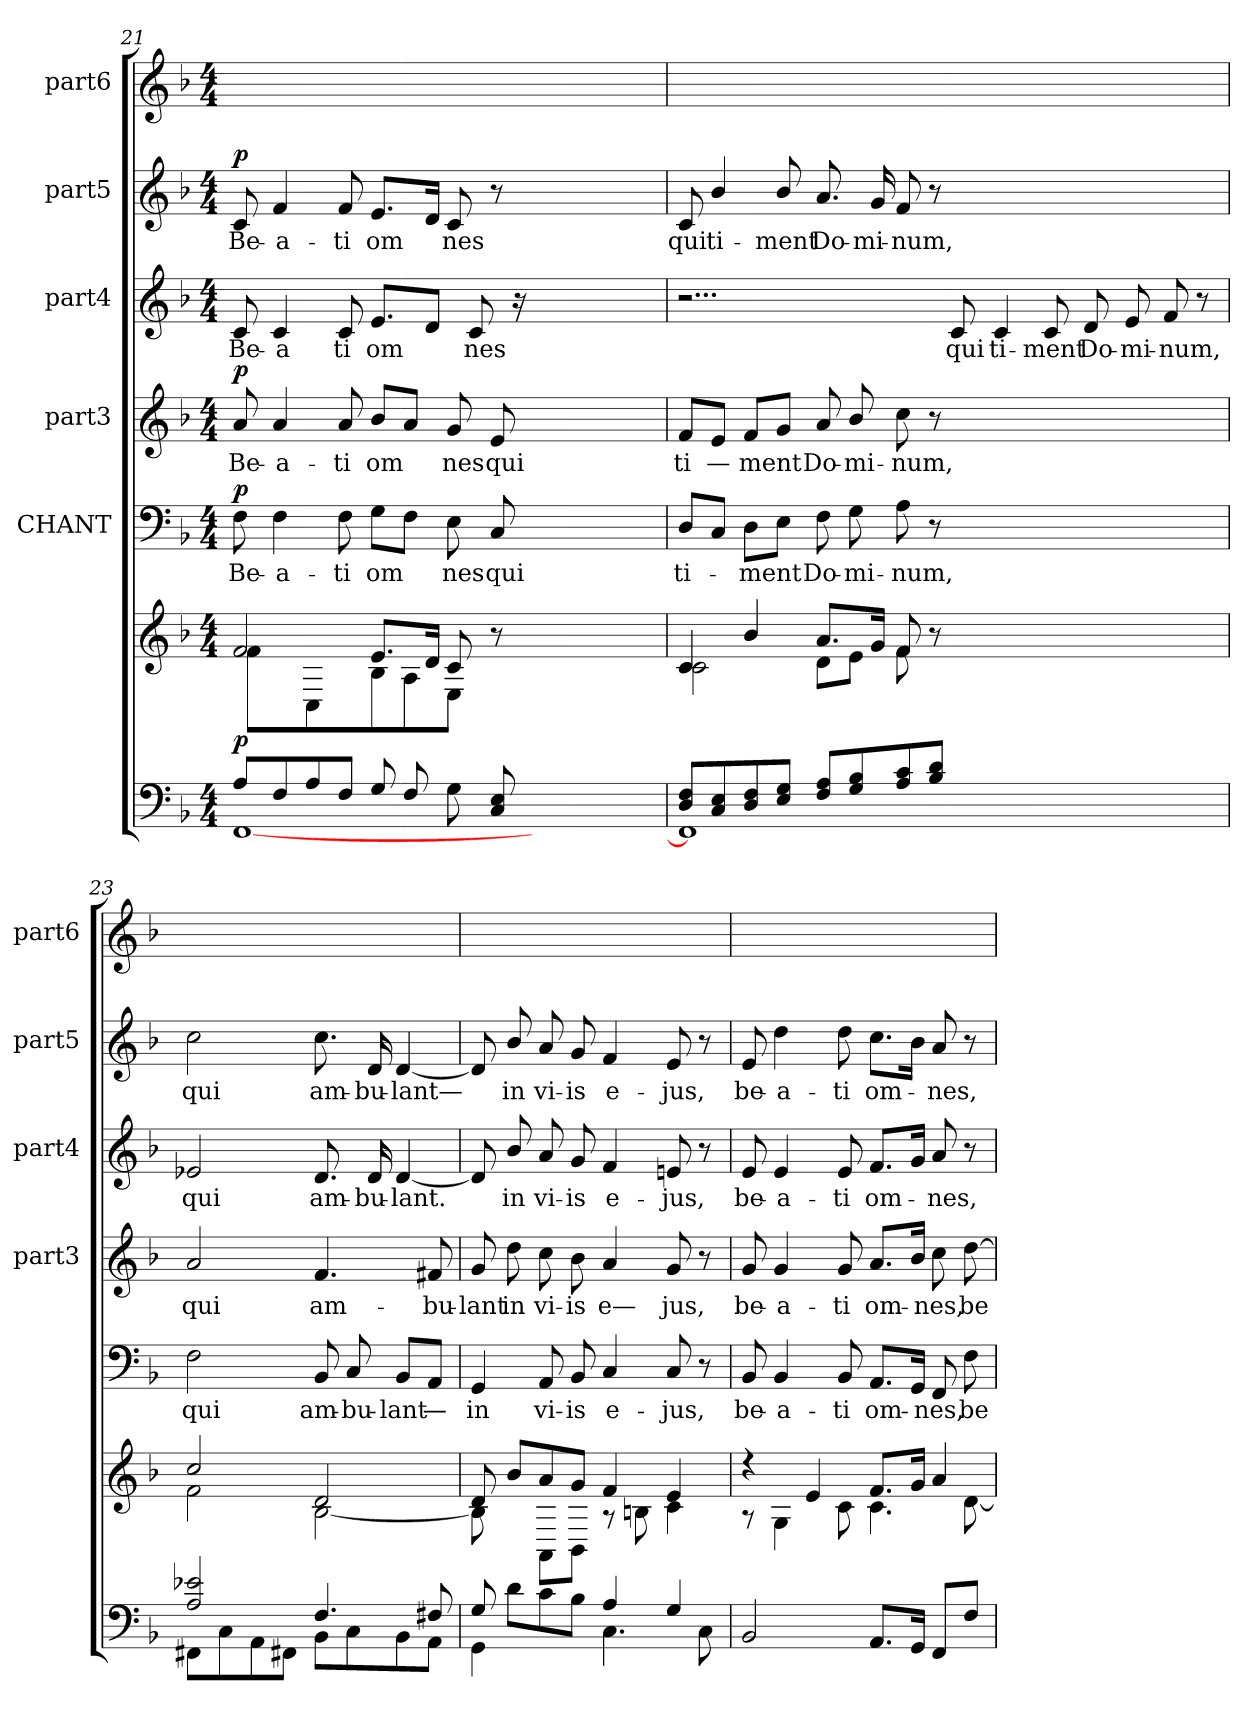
**kern	**kern	**dynam	**kern	**text	**dynam	**kern	**text	**dynam	**kern	**text	**kern	**text	**dynam	**kern
*part6	*part6	*part6	*part5	*part5	*part5	*part4	*part4	*part4	*part3	*part3	*part2	*part2	*part2	*part1
*staff7	*staff6	*staff6/7	*staff5	*staff5	*staff5	*staff4	*staff4	*staff4	*staff3	*staff3	*staff2	*staff2	*staff2	*staff1
*	*	*	*I"CHANT	*	*	*I"part3	*	*	*I"part4	*	*I"part5	*	*	*I"part6
*	*	*	*	*	*	*I'part3	*	*	*I'part4	*	*I'part5	*	*	*I'part6
*clefF4	*clefG2	*	*clefF4	*	*	*clefG2	*	*	*clefG2	*	*clefG2	*	*	*clefG2
*k[b-]	*k[b-]	*	*k[b-]	*	*	*k[b-]	*	*	*k[b-]	*	*k[b-]	*	*	*k[b-]
*M4/4	*M4/4	*	*M4/4	*	*	*M4/4	*	*	*M4/4	*	*M4/4	*	*	*M4/4
=21	=21	=21	=21	=21	=21	=21	=21	=21	=21	=21	=21	=21	=21	=21
*^	*^	*	*	*	*	*	*	*	*	*	*	*	*	*
!	!	!	!	!LO:DY:a=2	!	!	!LO:DY:a	!	!	!LO:DY:a	!	!	!	!	!LO:DY:a	!
8Ai/L	[1FFj/	2fZ/	4fV\	p	8FZ\	Be-	p	8aZ/	Be-	p	8cZ/	Be-	8cZ/	Be-	p	1ryy
8Fi/	.	.	.	.	4FZ\	a-	.	4aZ/	a-	.	4cZ/	a	4fZ/	a-	.	.
8Ai\	.	.	8CV/	.	.	.	.	.	.	.	.	.	.	.	.	.
8Fi/J	.	.	8ryy	.	8FZ\	ti	.	8aZ/	ti	.	8cZ/	ti	8fZ/	ti	.	.
8Gi/	.	8.eZ/L	8B-V\L	.	8GZ\L	om	.	8b-Z/L	om	.	8.eZ/L	om	8.eZ/L	om	.	.
8Fi/	.	.	8AV\J	.	8FZ\J	--	.	8aZ/J	--	.	.	.	.	.	.	.
.	.	16dZ/Jk	.	.	.	.	.	.	.	.	8dZ/J	.	16dZ/Jk	.	.	.
8Gi\	.	8cZ/	8EV/J	.	8EZ\	nes	.	8gZ/	nes	.	.	.	8cZ/	nes	.	.
.	.	.	.	.	.	.	.	.	.	.	8cZ/	nes	.	.	.	.
8Ei/ 8Ci/	.	8r	8ryy	.	8CZ/	qui	.	8eZ/	qui	.	.	.	8r	.	.	.
.	.	.	.	.	.	.	.	.	.	.	16r	.	.	.	.	.
1ryy	1ryy	1ryy	1ryy	.	1ryy	.	.	1ryy	.	.	2...ryy	.	1ryy	.	.	1ryy
.	.	.	.	.	.	.	.	.	.	.	16ryy	.	.	.	.	.
=22	=22	=22	=22	=22	=22	=22	=22	=22	=22	=22	=22	=22	=22	=22	=22	=22
8Di/ 8Fi/L	1FFj/]	4cZ/	2cV\	.	8DZ/L	ti-	.	8fZ/L	ti	.	2...r	.	8cZ/	qui	.	1ryy
8Ei/ 8Ci/	.	.	.	.	8CZ/J	.	.	8eZ/J	—	.	.	.	4b-Z/	ti-	.	.
8Fi/ 8Di/	.	4b-Z/	.	.	8DZ\L	ment	.	8fZ/L	ment	.	.	.	.	.	.	.
8Ei/ 8Gi/J	.	.	.	.	8EZ\J	.	.	8gZ/J	.	.	.	.	8b-Z/	ment	.	.
8Ai/ 8Fi/L	.	8.aZ/L	8dV\L	.	8FZ\	Do-	.	8aZ/	Do-	.	.	.	8.aZ/	Do-	.	.
8B-i/ 8Gi/	.	.	8eV\J	.	8GZ\	mi-	.	8b-Z/	mi-	.	.	.	.	.	.	.
.	.	16gZ/Jk	.	.	.	.	.	.	.	.	.	.	16gZ/	mi-	.	.
8ci/ 8Ai/	.	8fZ/	8fV\	.	8AZ\	num,	.	8ccZ\	num,	.	.	.	8fZ/	num,	.	.
8di/ 8B-i/J	.	8r	8ryy	.	8r	.	.	8r	.	.	.	.	8r	.	.	.
.	.	.	.	.	.	.	.	.	.	.	8cZ/	qui	.	.	.	.
2...ryy	2...ryy	2...ryy	2...ryy	.	2...ryy	.	.	2...ryy	.	.	.	.	2...ryy	.	.	2...ryy
.	.	.	.	.	.	.	.	.	.	.	4cZ/	ti-	.	.	.	.
.	.	.	.	.	.	.	.	.	.	.	8cZ/	ment	.	.	.	.
.	.	.	.	.	.	.	.	.	.	.	8dZ/	Do-	.	.	.	.
.	.	.	.	.	.	.	.	.	.	.	8eZ/	mi-	.	.	.	.
.	.	.	.	.	.	.	.	.	.	.	8fZ/	num,	.	.	.	.
.	.	.	.	.	.	.	.	.	.	.	8r	.	.	.	.	.
!!LO:PB:g=z
=23	=23	=23	=23	=23	=23	=23	=23	=23	=23	=23	=23	=23	=23	=23	=23	=23
2e-Xi/ 2Ai/	8FF#Xj\L	2ccZ/	2fV\	.	2FZ\	qui	.	2aZ/	qui	.	2e-XZ/	qui	2ccZ\	qui	.	1ryy
.	8Cj\	.	.	.	.	.	.	.	.	.	.	.	.	.	.	.
.	8AAj\	.	.	.	.	.	.	.	.	.	.	.	.	.	.	.
.	8FF#Xj\J	.	.	.	.	.	.	.	.	.	.	.	.	.	.	.
4.Fi/	8BB-j\L	2dZ/	[2B-V\	.	8BB-Z/	am-	.	4.fZ/	am-	.	8.dZ/	am-	8.ccZ\	am-	.	.
.	8Cj\	.	.	.	8CZ/	bu-	.	.	.	.	.	.	.	.	.	.
.	.	.	.	.	.	.	.	.	.	.	16dZ/	bu-	16dZ/	bu-	.	.
.	8BB-j\	.	.	.	8BB-Z/L	lant	.	.	.	.	[4dZ/	lant.	[4dZ/	lant—	.	.
8F#Xi/	8AAj\J	.	.	.	8AAZ/J	—	.	8f#XZ/	bu-	.	.	.	.	.	.	.
=24	=24	=24	=24	=24	=24	=24	=24	=24	=24	=24	=24	=24	=24	=24	=24	=24
8Gi/	4GGj\	8dZ/	8B-V\]	.	4GGZ/	in	.	8gZ/	lant	.	8dZ/]	.	8dZ/]	.	.	1ryy
8di\L	.	8b-Z/L	8ryy	.	.	.	.	8ddZ\	in	.	8b-Z/	in	8b-Z/	in	.	.
8ci\	8ryy	8aZ/	8AAV\L	.	8AAZ/	vi-	.	8ccZ\	vi-	.	8aZ/	vi-	8aZ/	vi-	.	.
8B-i\J	8ryy	8gZ/J	8BB-V\J	.	8BB-Z/	is	.	8b-Z\	is	.	8gZ/	is	8gZ/	is	.	.
4.Ci\	4Aj/	4fZ/	8r	.	4CZ/	e-	.	4aZ/	e—	.	4fZ/	e-	4fZ/	e-	.	.
.	.	.	8BnV\	.	.	.	.	.	.	.	.	.	.	.	.	.
.	4Gj/	4eZ/	4cV\	.	8CZ/	jus,	.	8gZ/	jus,	.	8enZ/	jus,	8eZ/	jus,	.	.
8Ci\	.	.	.	.	8r	.	.	8r	.	.	8r	.	8r	.	.	.
*v	*v	*	*	*	*	*	*	*	*	*	*	*	*	*	*	*
=25	=25	=25	=25	=25	=25	=25	=25	=25	=25	=25	=25	=25	=25	=25	=25
2BB-i/	4r	8r	.	8BB-Z/	be-	.	8gZ/	be-	.	8eZ/	be-	8eZ/	be-	.	1ryy
.	.	4GV\	.	4BB-Z/	a-	.	4gZ/	a-	.	4eZ/	a-	4ddZ\	a-	.	.
.	4eZ/	.	.	.	.	.	.	.	.	.	.	.	.	.	.
.	.	8cV\	.	8BB-Z/	ti	.	8gZ/	ti	.	8eZ/	ti	8ddZ\	ti	.	.
8.AAi/L	8.fZ/L	4.cV\	.	8.AAZ/L	om-	.	8.aZ/L	om-	.	8.fZ/L	om-	8.ccZ\L	om-	.	.
16GGi/Jk	16gZ/Jk	.	.	16GGZ/Jk	.	.	16b-Z/Jk	.	.	16gZ/Jk	.	16b-Z\Jk	.	.	.
8FFi/L	4aZ/	.	.	8FFZ/	nes,	.	8ccZ\	nes,	.	8aZ/	nes,	8aZ/	nes,	.	.
8Fi/J	.	[8dV\	.	8FZ\	be	.	[8ddZ\	be	.	8r	.	8r	.	.	.
*	*v	*v	*	*	*	*	*	*	*	*	*	*	*	*	*
=	=	=	=	=	=	=	=	=	=	=	=	=	=	=
*-	*-	*-	*-	*-	*-	*-	*-	*-	*-	*-	*-	*-	*-	*-
